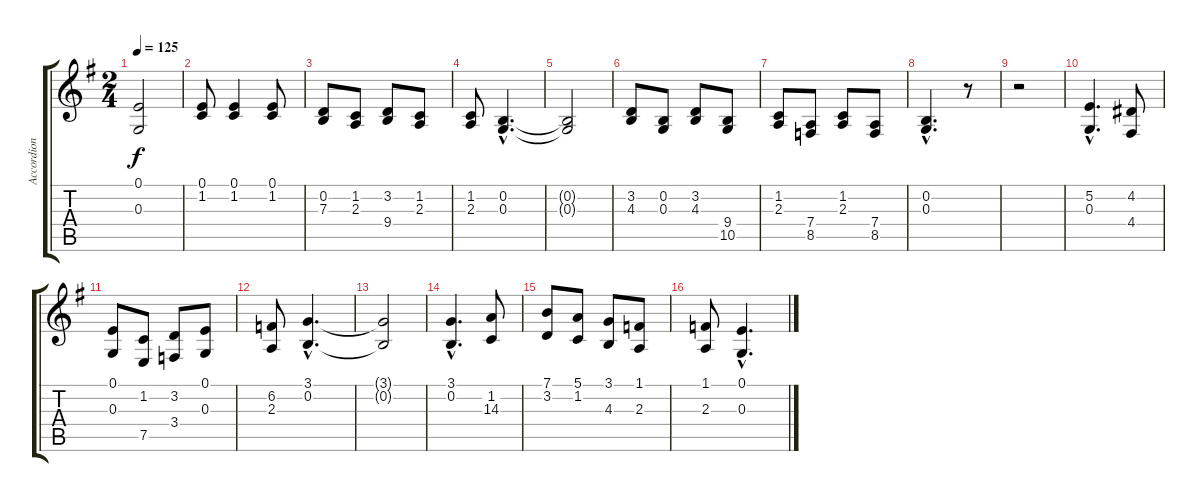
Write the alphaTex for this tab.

\track ("Accordion" "Accordion") {instrument accordion}
\staff {score tabs}
\tuning (E4 B3 G3 D3 A2 E2) {hide}
\ts (2 4)
\tempo 125
\clef g2
\ks g
(0.1{t} 0.3{t}).2{dy f} |
(0.1 1.2).8 (0.1 1.2).4 (0.1 1.2).8 |
(0.2 7.3).8 (1.2 2.3).8 (3.2 9.4).8 (1.2 2.3).8 |
(1.2 2.3).8 (0.2{hac} 0.3{hac}).4{d} |
(0.2{t} 0.3{t}).2 |
(3.2 4.3).8 (0.2 0.3).8 (3.2 4.3).8 (9.4 10.5).8 |
(1.2 2.3).8 (7.4 8.5).8 (1.2 2.3).8 (7.4 8.5).8 |
(0.2{hac} 0.3{hac}).4{d} r.8 |
r.2 |
(5.2{hac} 0.3{hac}).4{d} (4.2 4.4).8 |
(0.1 0.3).8 (1.2 7.5).8 (3.2 3.4).8 (0.1 0.3).8 |
(6.2 2.3).8 (3.1{hac} 0.2{hac}).4{d} |
(3.1{t} 0.2{t}).2 |
(3.1{hac} 0.2{hac}).4{d} (1.2 14.3).8 |
(7.1 3.2).8 (5.1 1.2).8 (3.1 4.3).8 (1.1 2.3).8 |
(1.1 2.3).8 (0.1{hac} 0.3{hac}).4{d}
